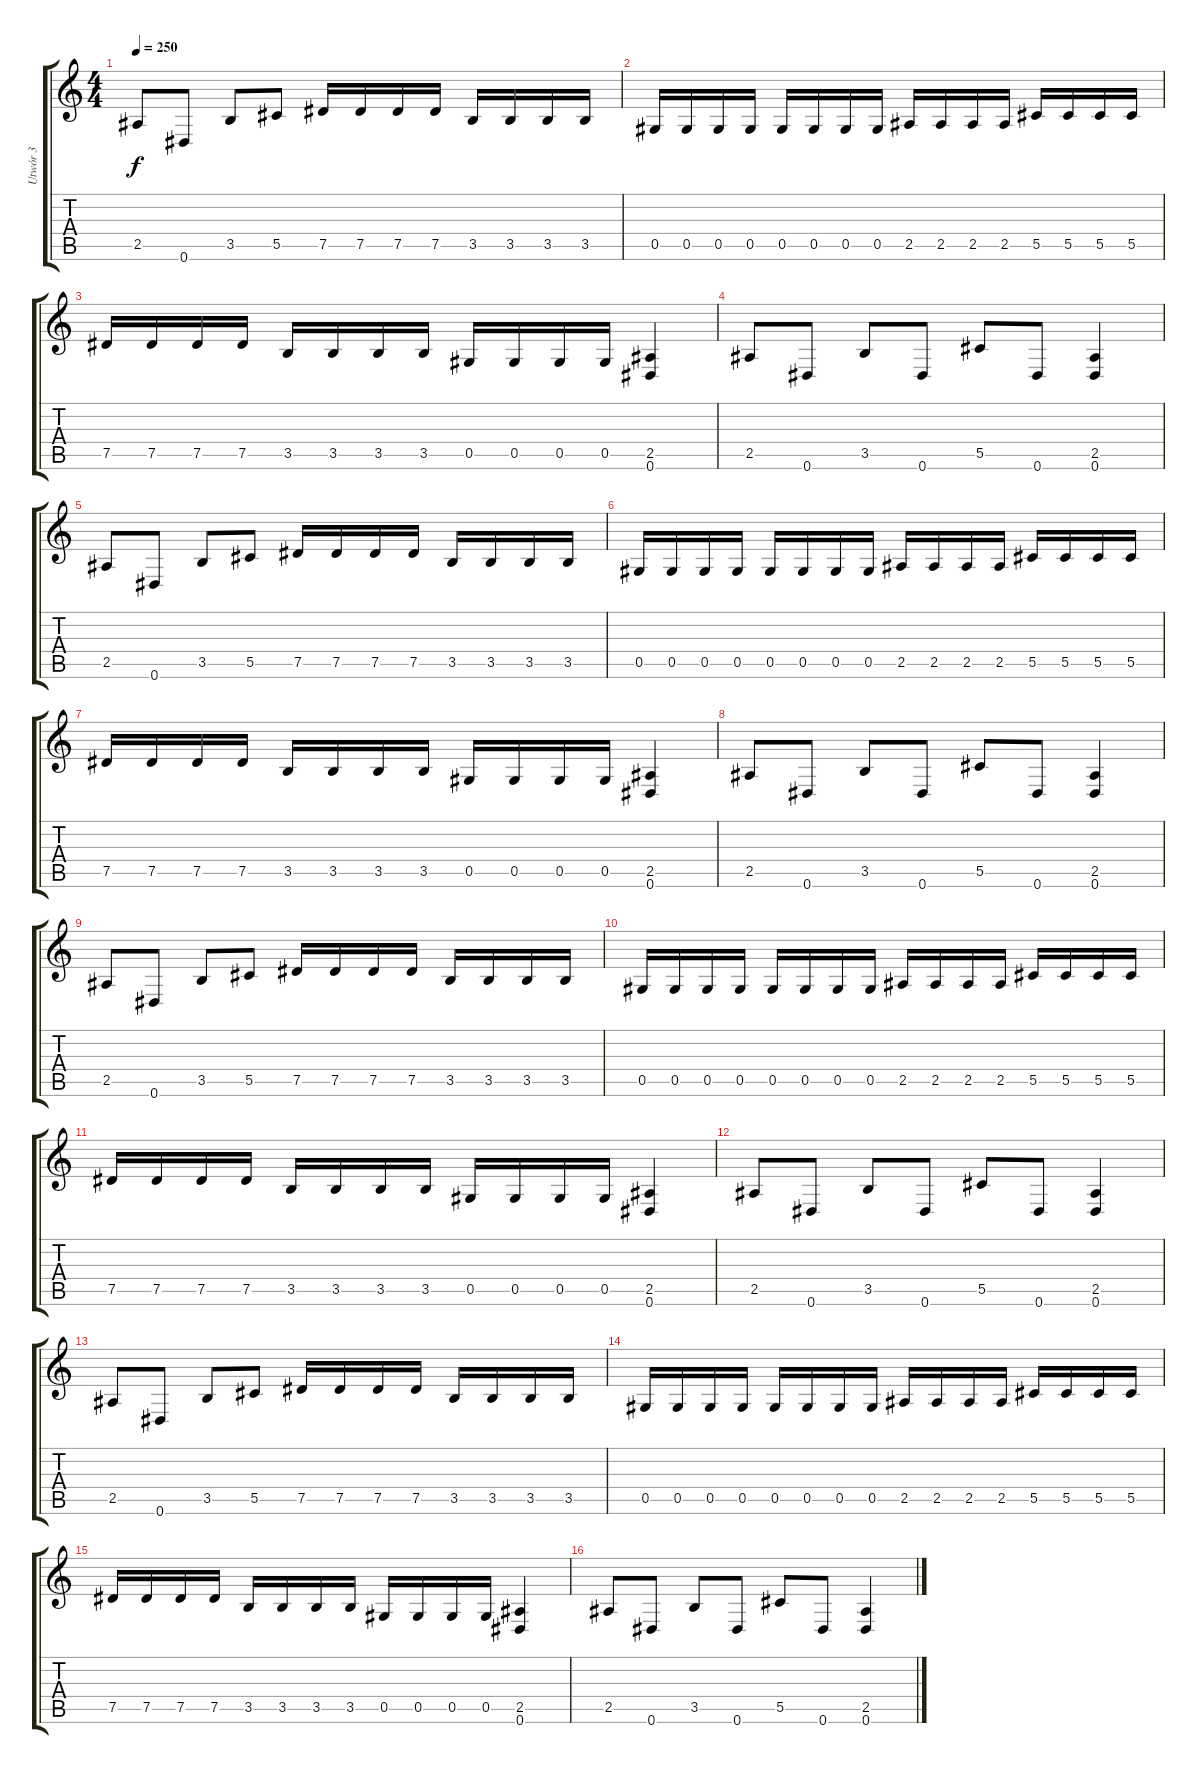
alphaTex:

\track ("Utwór 3" "Utwór 3") {instrument distortionguitar}
\staff {score tabs}
\tuning (Eb4 Bb3 Gb3 Db3 Ab2 Eb2) {hide}
\ts (4 4)
\tempo 250
\clef g2
\ks c
2.5.8{dy f} 0.6.8 3.5.8 5.5.8 7.5.16 7.5.16 7.5.16 7.5.16 3.5.16 3.5.16 3.5.16 3.5.16 |
0.5.16 0.5.16 0.5.16 0.5.16 0.5.16 0.5.16 0.5.16 0.5.16 2.5.16 2.5.16 2.5.16 2.5.16 5.5.16 5.5.16 5.5.16 5.5.16 |
7.5.16 7.5.16 7.5.16 7.5.16 3.5.16 3.5.16 3.5.16 3.5.16 0.5.16 0.5.16 0.5.16 0.5.16 (2.5 0.6).4 |
2.5.8 0.6.8 3.5.8 0.6.8 5.5.8 0.6.8 (2.5 0.6).4 |
2.5.8 0.6.8 3.5.8 5.5.8 7.5.16 7.5.16 7.5.16 7.5.16 3.5.16 3.5.16 3.5.16 3.5.16 |
0.5.16 0.5.16 0.5.16 0.5.16 0.5.16 0.5.16 0.5.16 0.5.16 2.5.16 2.5.16 2.5.16 2.5.16 5.5.16 5.5.16 5.5.16 5.5.16 |
7.5.16 7.5.16 7.5.16 7.5.16 3.5.16 3.5.16 3.5.16 3.5.16 0.5.16 0.5.16 0.5.16 0.5.16 (2.5 0.6).4 |
2.5.8 0.6.8 3.5.8 0.6.8 5.5.8 0.6.8 (2.5 0.6).4 |
2.5.8 0.6.8 3.5.8 5.5.8 7.5.16 7.5.16 7.5.16 7.5.16 3.5.16 3.5.16 3.5.16 3.5.16 |
0.5.16 0.5.16 0.5.16 0.5.16 0.5.16 0.5.16 0.5.16 0.5.16 2.5.16 2.5.16 2.5.16 2.5.16 5.5.16 5.5.16 5.5.16 5.5.16 |
7.5.16 7.5.16 7.5.16 7.5.16 3.5.16 3.5.16 3.5.16 3.5.16 0.5.16 0.5.16 0.5.16 0.5.16 (2.5 0.6).4 |
2.5.8 0.6.8 3.5.8 0.6.8 5.5.8 0.6.8 (2.5 0.6).4 |
2.5.8 0.6.8 3.5.8 5.5.8 7.5.16 7.5.16 7.5.16 7.5.16 3.5.16 3.5.16 3.5.16 3.5.16 |
0.5.16 0.5.16 0.5.16 0.5.16 0.5.16 0.5.16 0.5.16 0.5.16 2.5.16 2.5.16 2.5.16 2.5.16 5.5.16 5.5.16 5.5.16 5.5.16 |
7.5.16 7.5.16 7.5.16 7.5.16 3.5.16 3.5.16 3.5.16 3.5.16 0.5.16 0.5.16 0.5.16 0.5.16 (2.5 0.6).4 |
2.5.8 0.6.8 3.5.8 0.6.8 5.5.8 0.6.8 (2.5 0.6).4
